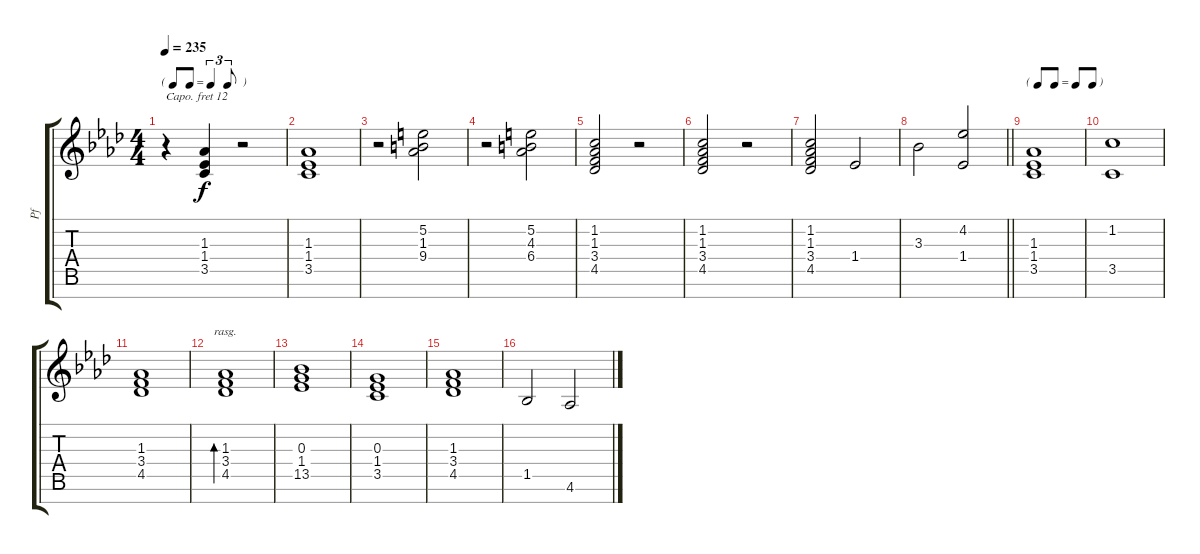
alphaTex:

\track ("Pf" "Pf") {instrument electricgrandpiano}
\staff {score tabs}
\capo 12
\tuning (E4 B3 G3 D3 A2 E2 B1) {hide}
\ts (4 4)
\tf triplet8th
\tempo 235
\clef g2
\ks ab
r.4{dy f} (1.3 1.4 3.5).4 r.2 |
(1.3 1.4 3.5).1 |
r.2 (5.2 1.3 9.4).2 |
r.2 (5.2 4.3 6.4).2 |
(1.2 1.3 3.4 4.5).2 r.2 |
(1.2 1.3 3.4 4.5).2 r.2 |
(1.2 1.3 3.4 4.5).2 1.4.2 |
\barLineRight lightlight
3.3.2 (4.2 1.4).2 |
\tf none
\section ("" "")
(1.3 1.4 3.5).1 |
(1.2 3.5).1 |
(1.3 3.4 4.5).1 |
(1.3 3.4 4.5).1{bd 240 rasg ii} |
(0.3 1.4 13.5).1 |
(0.3 1.4 3.5).1 |
(1.3 3.4 4.5).1 |
1.5.2 4.6.2
